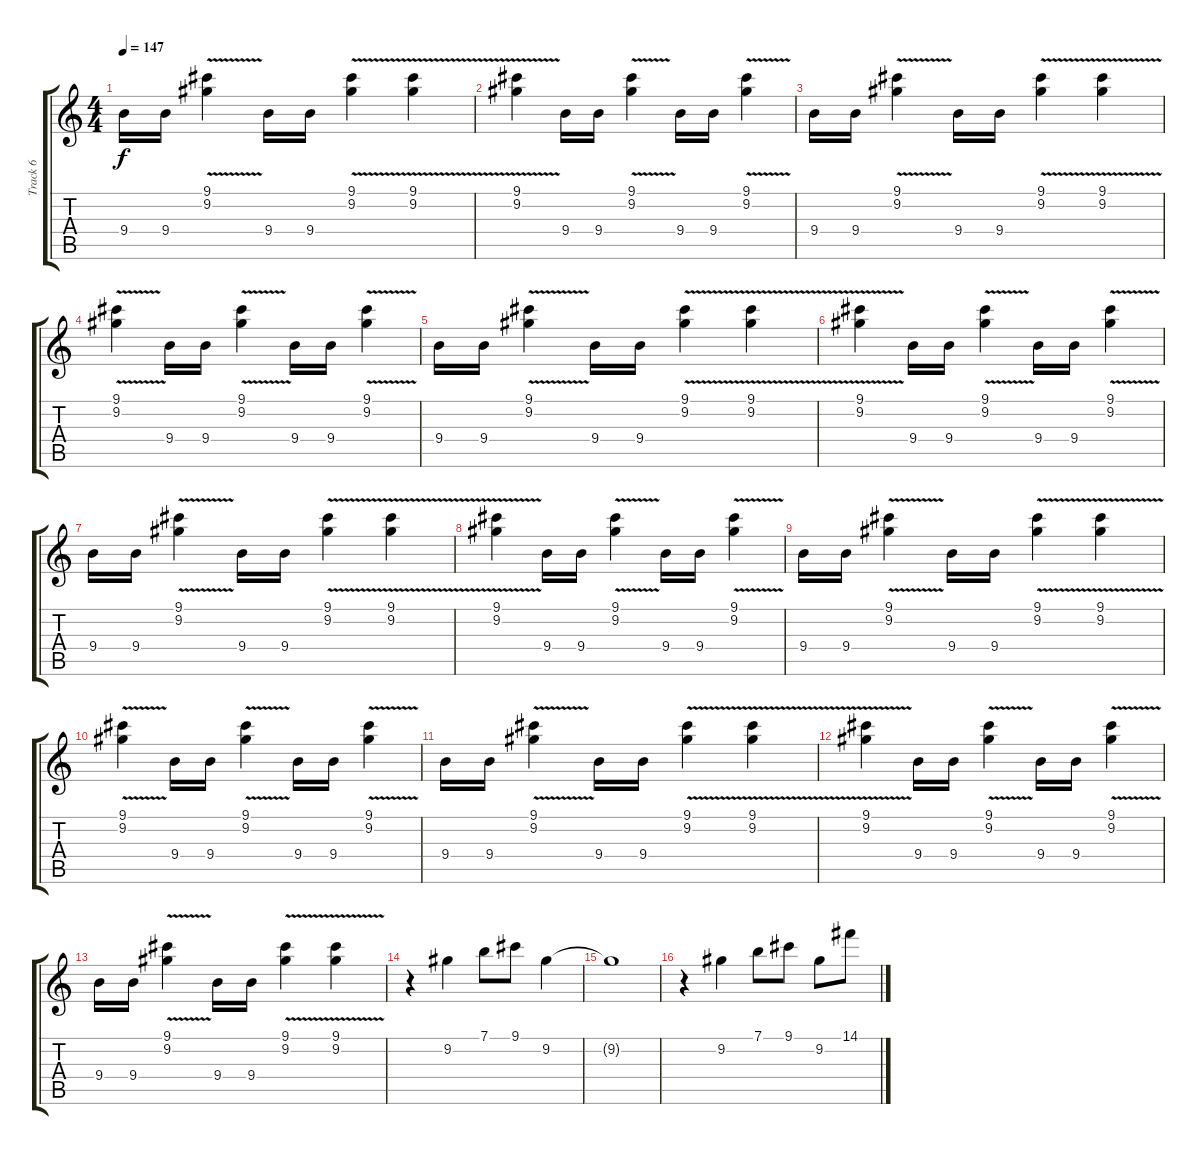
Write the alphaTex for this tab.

\track ("Track 6" "Track 6") {instrument distortionguitar}
\staff {score tabs}
\tuning (E4 B3 G3 D3 A2 E2) {hide}
\ts (4 4)
\tempo 147
\clef g2
\ks c
9.4.16{dy f} 9.4.16 (9.1{v} 9.2{v}).4 9.4.16 9.4.16 (9.1{v} 9.2{v}).4 (9.1{v} 9.2{v}).4 |
(9.1{v} 9.2{v}).4 9.4.16 9.4.16 (9.1{v} 9.2{v}).4 9.4.16 9.4.16 (9.1{v} 9.2{v}).4 |
9.4.16 9.4.16 (9.1{v} 9.2{v}).4 9.4.16 9.4.16 (9.1{v} 9.2{v}).4 (9.1{v} 9.2{v}).4 |
(9.1{v} 9.2{v}).4 9.4.16 9.4.16 (9.1{v} 9.2{v}).4 9.4.16 9.4.16 (9.1{v} 9.2{v}).4 |
9.4.16 9.4.16 (9.1{v} 9.2{v}).4 9.4.16 9.4.16 (9.1{v} 9.2{v}).4 (9.1{v} 9.2{v}).4 |
(9.1{v} 9.2{v}).4 9.4.16 9.4.16 (9.1{v} 9.2{v}).4 9.4.16 9.4.16 (9.1{v} 9.2{v}).4 |
9.4.16 9.4.16 (9.1{v} 9.2{v}).4 9.4.16 9.4.16 (9.1{v} 9.2{v}).4 (9.1{v} 9.2{v}).4 |
(9.1{v} 9.2{v}).4 9.4.16 9.4.16 (9.1{v} 9.2{v}).4 9.4.16 9.4.16 (9.1{v} 9.2{v}).4 |
9.4.16 9.4.16 (9.1{v} 9.2{v}).4 9.4.16 9.4.16 (9.1{v} 9.2{v}).4 (9.1{v} 9.2{v}).4 |
(9.1{v} 9.2{v}).4 9.4.16 9.4.16 (9.1{v} 9.2{v}).4 9.4.16 9.4.16 (9.1{v} 9.2{v}).4 |
9.4.16 9.4.16 (9.1{v} 9.2{v}).4 9.4.16 9.4.16 (9.1{v} 9.2{v}).4 (9.1{v} 9.2{v}).4 |
(9.1{v} 9.2{v}).4 9.4.16 9.4.16 (9.1{v} 9.2{v}).4 9.4.16 9.4.16 (9.1{v} 9.2{v}).4 |
9.4.16 9.4.16 (9.1{v} 9.2{v}).4 9.4.16 9.4.16 (9.1{v} 9.2{v}).4 (9.1{v} 9.2{v}).4 |
r.4 9.2.4 7.1.8 9.1.8 9.2.4 |
9.2{t}.1 |
r.4 9.2.4 7.1.8 9.1.8 9.2.8 14.1.8
